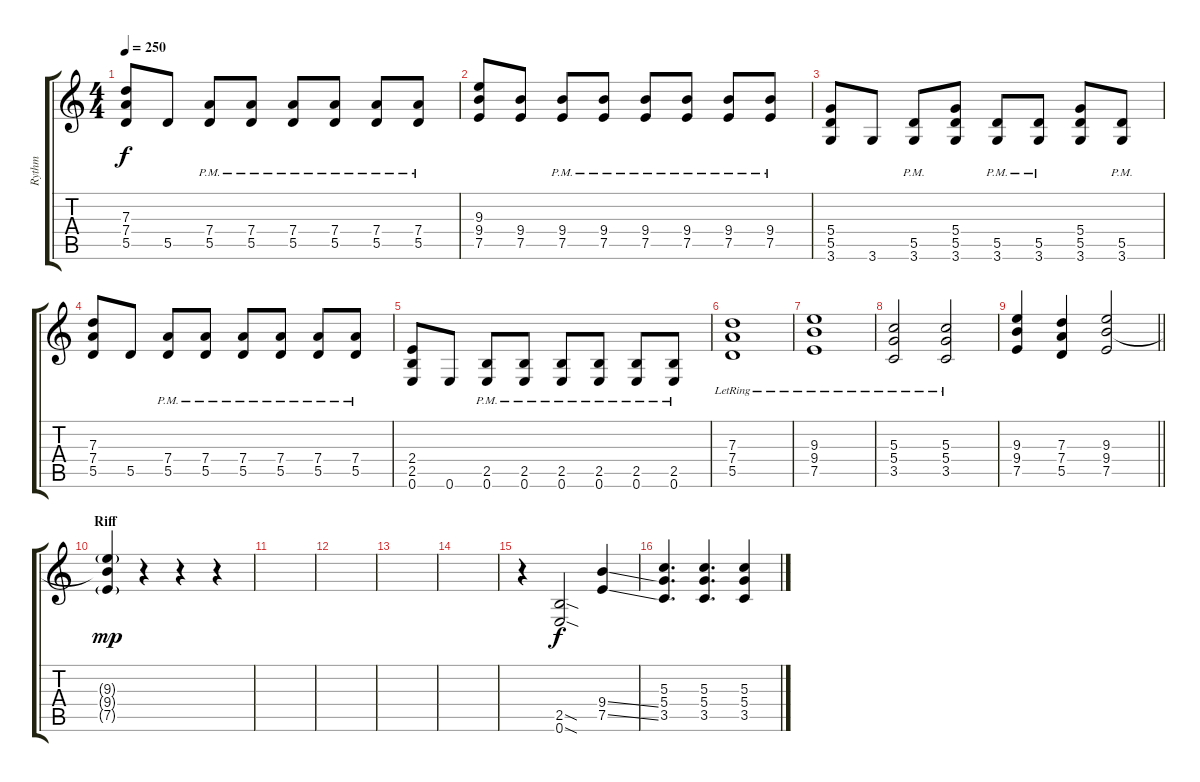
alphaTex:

\track ("Rythm" "Rythm") {instrument distortionguitar}
\staff {score tabs}
\tuning (E4 B3 G3 D3 A2 E2) {hide}
\ts (4 4)
\tempo 250
\clef g2
\ks c
(7.3 7.4 5.5).8{dy f} 5.5.8 (7.4{pm} 5.5{pm}).8 (7.4{pm} 5.5{pm}).8 (7.4{pm} 5.5{pm}).8 (7.4{pm} 5.5{pm}).8 (7.4{pm} 5.5{pm}).8 (7.4{pm} 5.5{pm}).8 |
(9.3 9.4 7.5).8 (9.4 7.5).8 (9.4{pm} 7.5{pm}).8 (9.4{pm} 7.5{pm}).8 (9.4{pm} 7.5{pm}).8 (9.4{pm} 7.5{pm}).8 (9.4{pm} 7.5{pm}).8 (9.4{pm} 7.5{pm}).8 |
(5.4 5.5 3.6).8 3.6.8 (5.5 3.6{pm}).8 (5.4 5.5 3.6).8 (5.5{pm} 3.6{pm}).8 (5.5 3.6{pm}).8 (5.4 5.5 3.6).8 (5.5 3.6{pm}).8 |
(7.3 7.4 5.5).8 5.5.8 (7.4{pm} 5.5{pm}).8 (7.4{pm} 5.5{pm}).8 (7.4{pm} 5.5{pm}).8 (7.4{pm} 5.5{pm}).8 (7.4{pm} 5.5{pm}).8 (7.4{pm} 5.5{pm}).8 |
(2.4 2.5 0.6).8 0.6.8 (2.5{pm} 0.6{pm}).8 (2.5{pm} 0.6{pm}).8 (2.5{pm} 0.6{pm}).8 (2.5{pm} 0.6{pm}).8 (2.5{pm} 0.6{pm}).8 (2.5{pm} 0.6{pm}).8 |
(7.3{lr} 7.4{lr} 5.5{lr}).1 |
(9.3 9.4{lr} 7.5{lr}).1 |
(5.3{lr} 5.4{lr} 3.5{lr}).2 (5.3{lr} 5.4{lr} 3.5{lr}).2 |
\barLineRight lightlight
(9.3 9.4 7.5).4 (7.3 7.4 5.5).4 (9.3 9.4 7.5).2 |
\section ("" "Riff")
(9.3{g} 9.4{t} 7.5{g}).4{dy mp} r.4 r.4 r.4 |
|
|
|
|
r.4 (2.5{sod} 0.6{sod}).2{dy f} (9.4{ss} 7.5{ss}).4 |
(5.3 5.4 3.5).4{d} (5.3 5.4 3.5).4{d} (5.3 5.4 3.5).4
